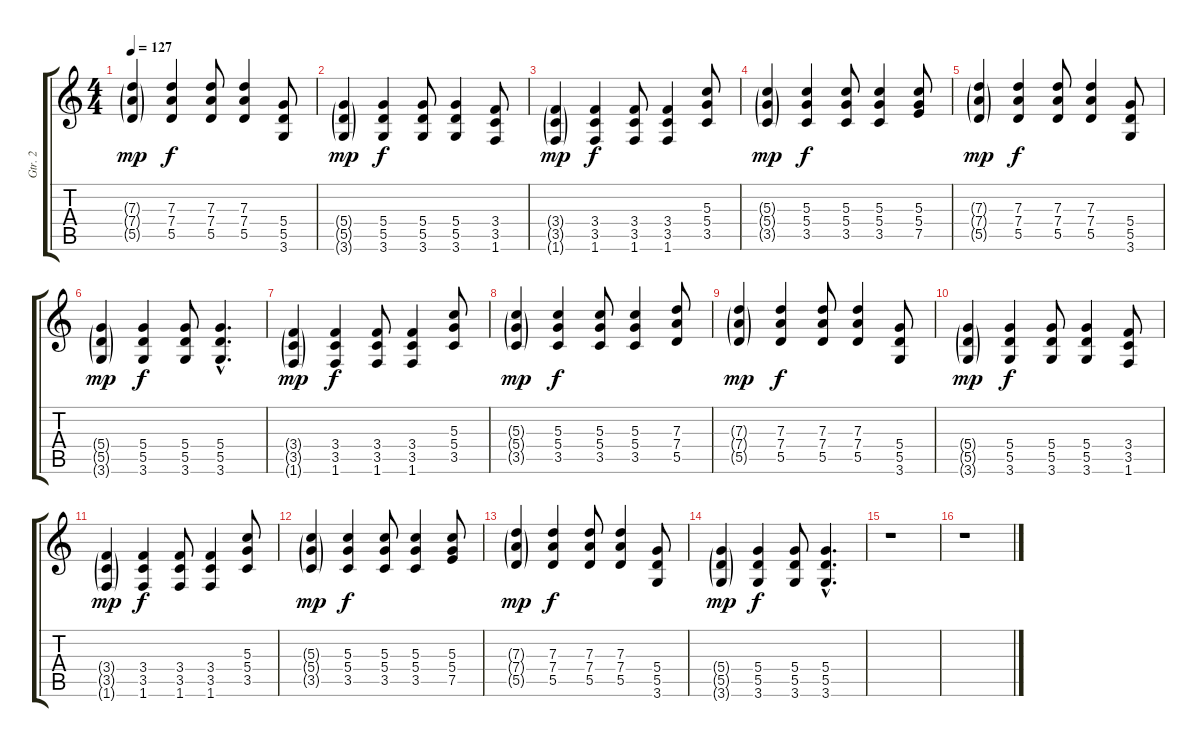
\track ("Gtr. 2" "Gtr. 2") {instrument acousticguitarsteel}
\staff {score tabs}
\tuning (E4 B3 G3 D3 A2 E2) {hide}
\ts (4 4)
\tempo 127
\clef g2
\ks c
(7.3{g} 7.4{g} 5.5{g}).4{dy mp} (7.3 7.4 5.5).4{dy f} (7.3 7.4 5.5).8 (7.3 7.4 5.5).4 (5.4 5.5 3.6).8 |
(5.4{g} 5.5{g} 3.6{g}).4{dy mp} (5.4 5.5 3.6).4{dy f} (5.4 5.5 3.6).8 (5.4 5.5 3.6).4 (3.4 3.5 1.6).8 |
(3.4{g} 3.5{g} 1.6{g}).4{dy mp} (3.4 3.5 1.6).4{dy f} (3.4 3.5 1.6).8 (3.4 3.5 1.6).4 (5.3 5.4 3.5).8 |
(5.3{g} 5.4{g} 3.5{g}).4{dy mp} (5.3 5.4 3.5).4{dy f} (5.3 5.4 3.5).8 (5.3 5.4 3.5).4 (5.3 5.4 7.5).8 |
(7.3{g} 7.4{g} 5.5{g}).4{dy mp} (7.3 7.4 5.5).4{dy f} (7.3 7.4 5.5).8 (7.3 7.4 5.5).4 (5.4 5.5 3.6).8 |
(5.4{g} 5.5{g} 3.6{g}).4{dy mp} (5.4 5.5 3.6).4{dy f} (5.4 5.5 3.6).8 (5.4{hac} 5.5{hac} 3.6{hac}).4{d} |
(3.4{g} 3.5{g} 1.6{g}).4{dy mp} (3.4 3.5 1.6).4{dy f} (3.4 3.5 1.6).8 (3.4 3.5 1.6).4 (5.3 5.4 3.5).8 |
(5.3{g} 5.4{g} 3.5{g}).4{dy mp} (5.3 5.4 3.5).4{dy f} (5.3 5.4 3.5).8 (5.3 5.4 3.5).4 (7.3 7.4 5.5).8 |
(7.3{g} 7.4{g} 5.5{g}).4{dy mp} (7.3 7.4 5.5).4{dy f} (7.3 7.4 5.5).8 (7.3 7.4 5.5).4 (5.4 5.5 3.6).8 |
(5.4{g} 5.5{g} 3.6{g}).4{dy mp} (5.4 5.5 3.6).4{dy f} (5.4 5.5 3.6).8 (5.4 5.5 3.6).4 (3.4 3.5 1.6).8 |
(3.4{g} 3.5{g} 1.6{g}).4{dy mp} (3.4 3.5 1.6).4{dy f} (3.4 3.5 1.6).8 (3.4 3.5 1.6).4 (5.3 5.4 3.5).8 |
(5.3{g} 5.4{g} 3.5{g}).4{dy mp} (5.3 5.4 3.5).4{dy f} (5.3 5.4 3.5).8 (5.3 5.4 3.5).4 (5.3 5.4 7.5).8 |
(7.3{g} 7.4{g} 5.5{g}).4{dy mp} (7.3 7.4 5.5).4{dy f} (7.3 7.4 5.5).8 (7.3 7.4 5.5).4 (5.4 5.5 3.6).8 |
(5.4{g} 5.5{g} 3.6{g}).4{dy mp} (5.4 5.5 3.6).4{dy f} (5.4 5.5 3.6).8 (5.4{hac} 5.5{hac} 3.6{hac}).4{d} |
r.1 |
r.1
